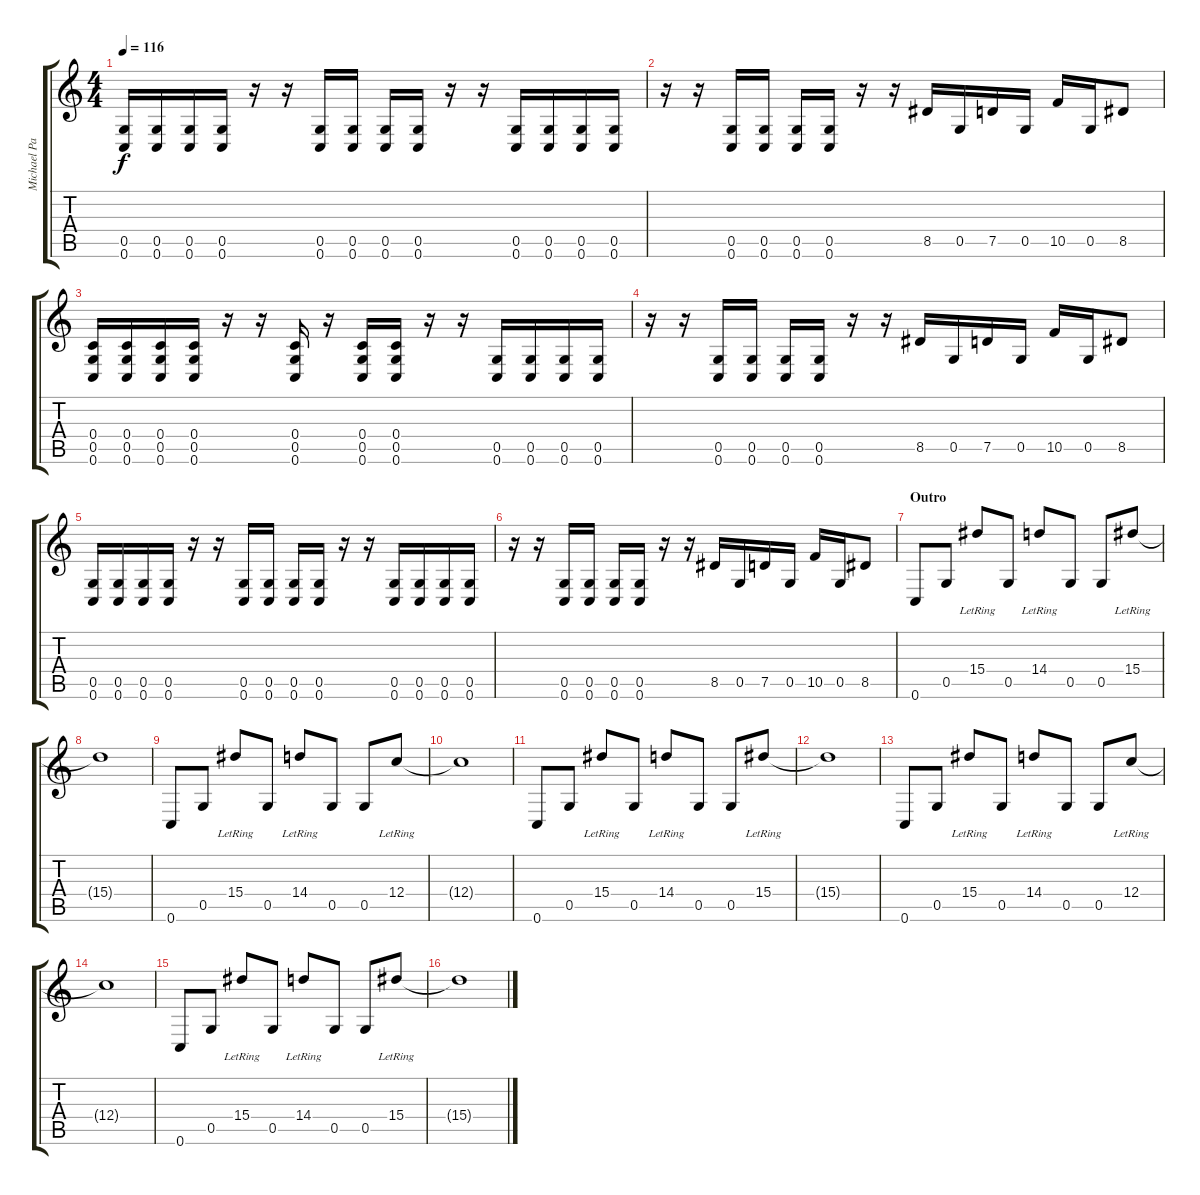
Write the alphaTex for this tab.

\track ("Michael Padget" "Michael Pa") {instrument electricguitarclean}
\staff {score tabs}
\tuning (D4 A3 F3 C3 G2 C2) {hide}
\ts (4 4)
\tempo 116
\clef g2
\ks c
(0.5 0.6).16{dy f} (0.5 0.6).16 (0.5 0.6).16 (0.5 0.6).16 r.16 r.16 (0.5 0.6).16 (0.5 0.6).16 (0.5 0.6).16 (0.5 0.6).16 r.16 r.16 (0.5 0.6).16 (0.5 0.6).16 (0.5 0.6).16 (0.5 0.6).16 |
r.16 r.16 (0.5 0.6).16 (0.5 0.6).16 (0.5 0.6).16 (0.5 0.6).16 r.16 r.16 8.5.16 0.5.16 7.5.16 0.5.16 10.5.16 0.5.16 8.5.8 |
(0.4 0.5 0.6).16 (0.4 0.5 0.6).16 (0.4 0.5 0.6).16 (0.4 0.5 0.6).16 r.16 r.16 (0.4 0.5 0.6).16 r.16 (0.4 0.5 0.6).16 (0.4 0.5 0.6).16 r.16 r.16 (0.5 0.6).16 (0.5 0.6).16 (0.5 0.6).16 (0.5 0.6).16 |
r.16 r.16 (0.5 0.6).16 (0.5 0.6).16 (0.5 0.6).16 (0.5 0.6).16 r.16 r.16 8.5.16 0.5.16 7.5.16 0.5.16 10.5.16 0.5.16 8.5.8 |
(0.5 0.6).16 (0.5 0.6).16 (0.5 0.6).16 (0.5 0.6).16 r.16 r.16 (0.5 0.6).16 (0.5 0.6).16 (0.5 0.6).16 (0.5 0.6).16 r.16 r.16 (0.5 0.6).16 (0.5 0.6).16 (0.5 0.6).16 (0.5 0.6).16 |
r.16 r.16 (0.5 0.6).16 (0.5 0.6).16 (0.5 0.6).16 (0.5 0.6).16 r.16 r.16 8.5.16 0.5.16 7.5.16 0.5.16 10.5.16 0.5.16 8.5.8 |
\section ("" "Outro")
0.6.8{balance 8 instrument electricguitarclean} 0.5.8 15.4{lr}.8 0.5.8 14.4{lr}.8 0.5.8 0.5.8 15.4{lr}.8 |
15.4{t}.1 |
0.6.8 0.5.8 15.4{lr}.8 0.5.8 14.4{lr}.8 0.5.8 0.5.8 12.4{lr}.8 |
12.4{t}.1 |
0.6.8 0.5.8 15.4{lr}.8 0.5.8 14.4{lr}.8 0.5.8 0.5.8 15.4{lr}.8 |
15.4{t}.1 |
0.6.8 0.5.8 15.4{lr}.8 0.5.8 14.4{lr}.8 0.5.8 0.5.8 12.4{lr}.8 |
12.4{t}.1 |
0.6.8 0.5.8 15.4{lr}.8 0.5.8 14.4{lr}.8 0.5.8 0.5.8 15.4{lr}.8 |
15.4{t}.1
